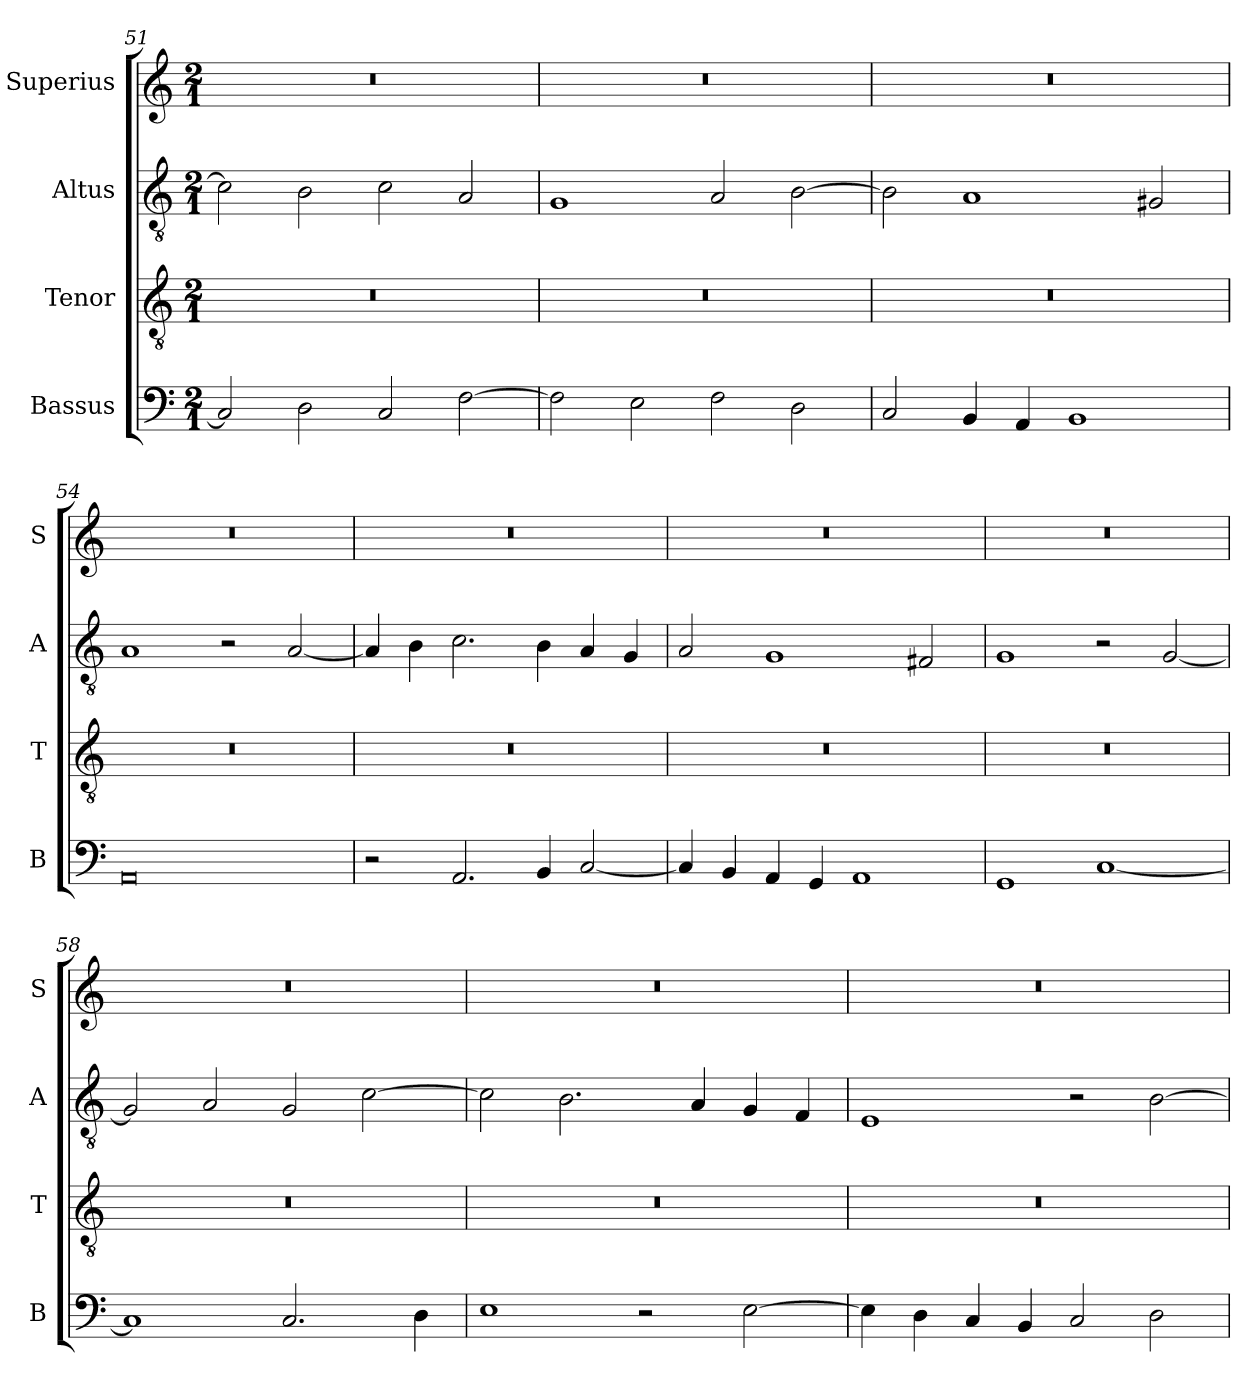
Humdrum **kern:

**kern	**kern	**kern	**kern
*part4	*part3	*part2	*part1
*staff4	*staff3	*staff2	*staff1
*I"Bassus	*I"Tenor	*I"Altus	*I"Superius
*I'B	*I'T	*I'A	*I'S
*clefF4	*clefGv2	*clefGv2	*clefG2
*k[]	*k[]	*k[]	*k[]
*M2/1	*M2/1	*M2/1	*M2/1
=51	=51	=51	=51
2C]	0r	2c]	0r
2D	.	2B	.
2C	.	2c	.
[2F	.	2A	.
=52	=52	=52	=52
2F]	0r	1G	0r
2E	.	.	.
2F	.	2A	.
2D	.	[2B	.
=53	=53	=53	=53
2C	0r	2B]	0r
4BB	.	1A	.
4AA	.	.	.
1BB	.	.	.
.	.	2G#X	.
=54	=54	=54	=54
0AA	0r	1A	0r
.	.	2r	.
.	.	[2A	.
=55	=55	=55	=55
2r	0r	4A]	0r
.	.	4B	.
2.AA	.	2.c	.
4BB	.	4B	.
[2C	.	4A	.
.	.	4G	.
=56	=56	=56	=56
4C]	0r	2A	0r
4BB	.	.	.
4AA	.	1G	.
4GG	.	.	.
1AA	.	.	.
.	.	2F#X	.
=57	=57	=57	=57
1GG	0r	1G	0r
[1C	.	2r	.
.	.	[2G	.
=58	=58	=58	=58
1C]	0r	2G]	0r
.	.	2A	.
2.C	.	2G	.
.	.	[2c	.
4D	.	.	.
=59	=59	=59	=59
1E	0r	2c]	0r
.	.	2.B	.
2r	.	.	.
.	.	4A	.
[2E	.	4G	.
.	.	4F	.
=60	=60	=60	=60
4E]	0r	1E	0r
4D	.	.	.
4C	.	.	.
4BB	.	.	.
2C	.	2r	.
2D	.	[2B	.
=	=	=	=
*-	*-	*-	*-
